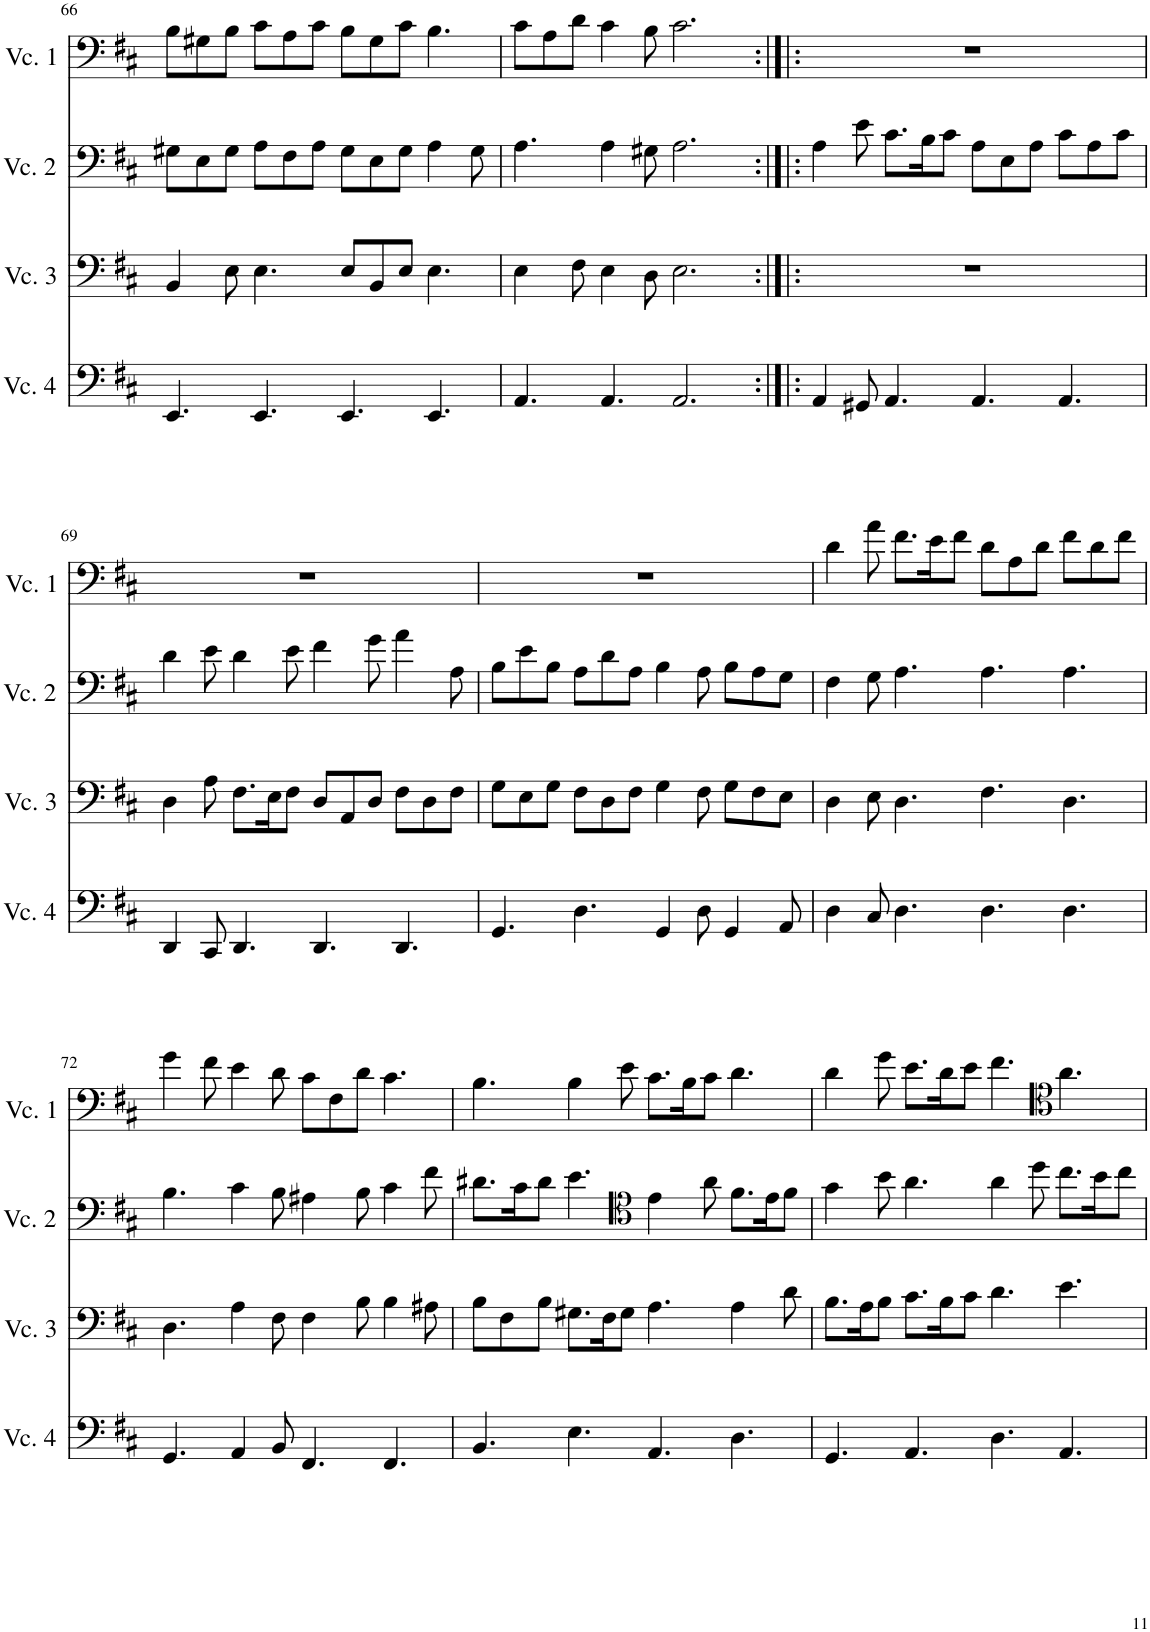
**kern	**kern	**kern	**kern
*part4	*part3	*part2	*part1
*staff4	*staff3	*staff2	*staff1
*I"Cello 4	*I"Cello 3	*I"Cello 2	*I"Cello 1
!!LO:PB:g=z
*clefF4	*clefF4	*clefF4	*clefF4
*k[f#c#]	*k[f#c#]	*k[f#c#]	*k[f#c#]
*M12/8	*M12/8	*M12/8	*M12/8
=66	=66	=66	=66
4.EE/	4BB/	8G#X\L	8B\L
.	.	8E\	8G#X\
.	8E\	8G#\J	8B\J
4.EE/	4.E\	8A\L	8c#\L
.	.	8F#\	8A\
.	.	8A\J	8c#\J
4.EE/	8E/L	8G#\L	8B\L
.	8BB/	8E\	8G#\
.	8E/J	8G#\J	8c#\J
4.EE/	4.E\	4A\	4.B\
.	.	8G#\	.
=67	=67	=67	=67
4.AA/	4E\	4.A\	8c#\L
.	.	.	8A\
.	8F#\	.	8d\J
4.AA/	4E\	4A\	4c#\
.	8D\	8G#X\	8B\
2.AA/	2.E\	2.A\	2.c#\
=68:|!|:	=68:|!|:	=68:|!|:	=68:|!|:
4AA/	1.r	4A\	1.r
8GG#X/	.	8e\	.
4.AA/	.	8.c#\L	.
.	.	16B\K	.
.	.	8c#\J	.
4.AA/	.	8A\L	.
.	.	8E\	.
.	.	8A\J	.
4.AA/	.	8c#\L	.
.	.	8A\	.
.	.	8c#\J	.
!!LO:LB:g=z
=69	=69	=69	=69
4DD/	4D\	4d\	1.r
8CC#/	8A\	8e\	.
4.DD/	8.F#\L	4d\	.
.	16E\K	.	.
.	8F#\J	8e\	.
4.DD/	8D/L	4f#\	.
.	8AA/	.	.
.	8D/J	8g\	.
4.DD/	8F#\L	4a\	.
.	8D\	.	.
.	8F#\J	8A\	.
=70	=70	=70	=70
4.GG/	8G\L	8B\L	1.r
.	8E\	8e\	.
.	8G\J	8B\J	.
4.D\	8F#\L	8A\L	.
.	8D\	8d\	.
.	8F#\J	8A\J	.
4GG/	4G\	4B\	.
8D\	8F#\	8A\	.
4GG/	8G\L	8B\L	.
.	8F#\	8A\	.
8AA/	8E\J	8G\J	.
=71	=71	=71	=71
4D\	4D\	4F#\	4d\
8C#/	8E\	8G\	8a\
4.D\	4.D\	4.A\	8.f#\L
.	.	.	16e\K
.	.	.	8f#\J
4.D\	4.F#\	4.A\	8d\L
.	.	.	8A\
.	.	.	8d\J
4.D\	4.D\	4.A\	8f#\L
.	.	.	8d\
.	.	.	8f#\J
!!LO:LB:g=z
=72	=72	=72	=72
4.GG/	4.D\	4.B\	4g\
.	.	.	8f#\
4AA/	4A\	4c#\	4e\
8BB/	8F#\	8B\	8d\
4.FF#/	4F#\	4A#X\	8c#\L
.	.	.	8F#\
.	8B\	8B\	8d\J
4.FF#/	4B\	4c#\	4.c#\
.	8A#X\	8f#\	.
=73	=73	=73	=73
4.BB/	8B\L	8.d#X\L	4.B\
.	8F#\	.	.
.	.	16c#\K	.
.	8B\J	8d#\J	.
4.E\	8.G#X\L	4.e\	4B\
.	16F#\K	.	.
.	8G#\J	.	8e\
*	*	*clefC4	*
4.AA/	4.A\	4e\	8.c#\L
.	.	.	16B\K
.	.	8a\	8c#\J
4.D\	4A\	8.f#\L	4.d\
.	.	16e\K	.
.	8d\	8f#\J	.
=74	=74	=74	=74
4.GG/	8.B\L	4g\	4d\
.	16A\K	.	.
.	8B\J	8b\	8g\
4.AA/	8.c#\L	4.a\	8.e\L
.	16B\K	.	16d\K
.	8c#\J	.	8e\J
4.D\	4.d\	4a\	4.f#\
.	.	8dd\	.
*	*	*	*clefC4
4.AA/	4.e\	8.cc#\L	4.a\
.	.	16b\K	.
.	.	8cc#\J	.
=	=	=	=
*-	*-	*-	*-
